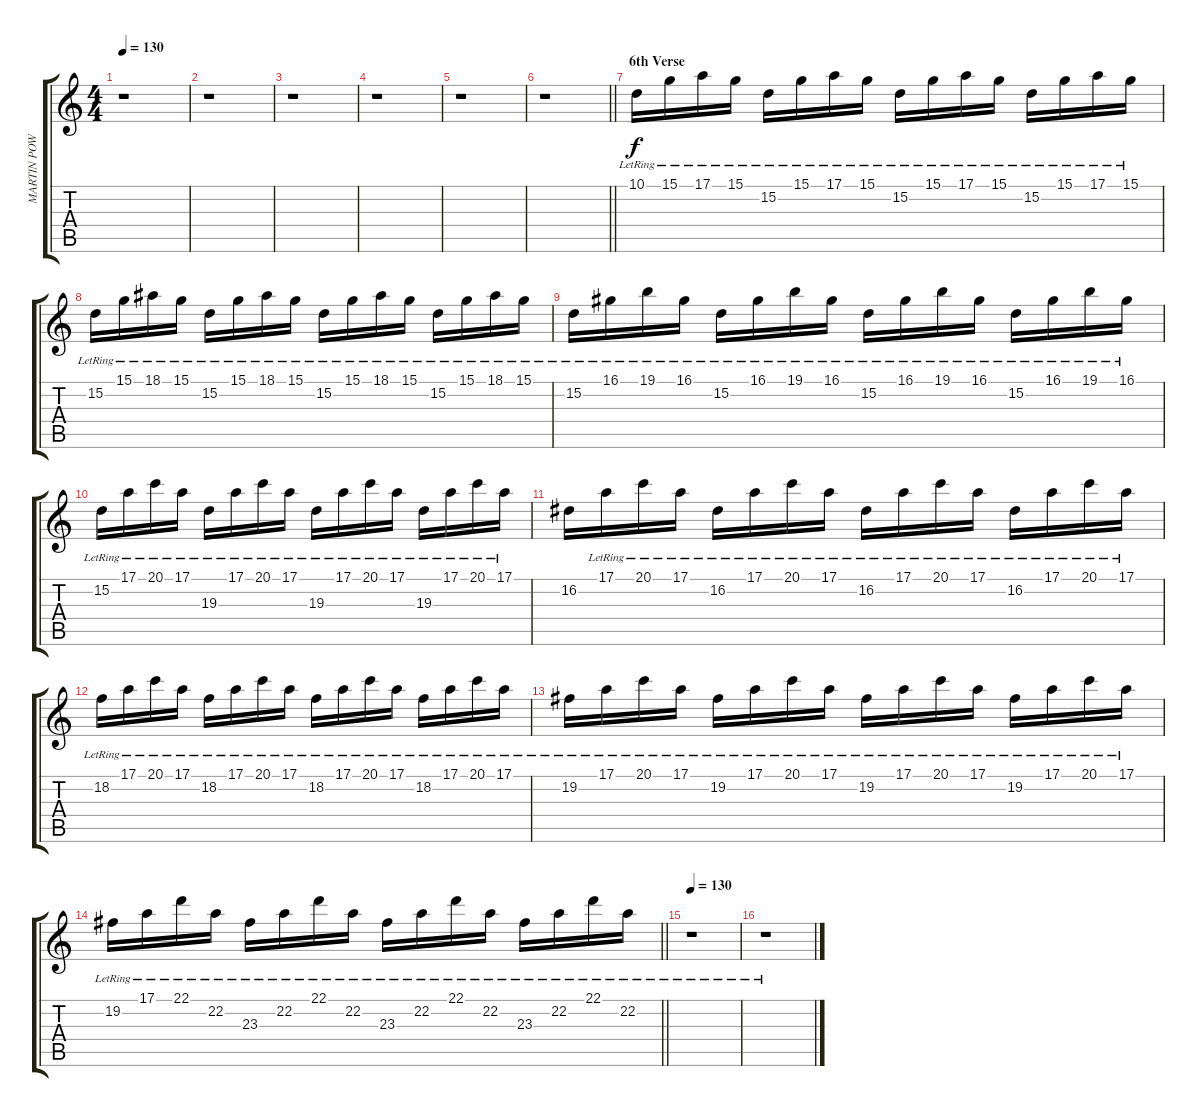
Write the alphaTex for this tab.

\track ("MARTIN POWELL" "MARTIN POW") {instrument acousticgrandpiano}
\staff {score tabs}
\tuning (E4 B3 G3 D3 A2 E2) {hide}
\ts (4 4)
\tempo 130
\clef g2
\ks c
r.1{dy f} |
r.1 |
r.1 |
r.1 |
r.1 |
\barLineRight lightlight
r.1 |
\section ("" "6th Verse")
10.1{lr}.16{volume 16 instrument harpsichord} 15.1{lr}.16 17.1{lr}.16 15.1{lr}.16 15.2{lr}.16 15.1{lr}.16 17.1{lr}.16 15.1{lr}.16 15.2{lr}.16 15.1{lr}.16 17.1{lr}.16 15.1{lr}.16 15.2{lr}.16 15.1{lr}.16 17.1{lr}.16 15.1{lr}.16 |
15.2{lr}.16 15.1{lr}.16 18.1{lr}.16 15.1{lr}.16 15.2{lr}.16 15.1{lr}.16 18.1{lr}.16 15.1{lr}.16 15.2{lr}.16 15.1{lr}.16 18.1{lr}.16 15.1{lr}.16 15.2{lr}.16 15.1{lr}.16 18.1{lr}.16 15.1{lr}.16 |
15.2{lr}.16 16.1{lr}.16 19.1{lr}.16 16.1{lr}.16 15.2{lr}.16 16.1{lr}.16 19.1{lr}.16 16.1{lr}.16 15.2{lr}.16 16.1{lr}.16 19.1{lr}.16 16.1{lr}.16 15.2{lr}.16 16.1{lr}.16 19.1{lr}.16 16.1{lr}.16 |
15.2{lr}.16 17.1{lr}.16 20.1{lr}.16 17.1{lr}.16 19.3{lr}.16 17.1{lr}.16 20.1{lr}.16 17.1{lr}.16 19.3{lr}.16 17.1{lr}.16 20.1{lr}.16 17.1{lr}.16 19.3{lr}.16 17.1{lr}.16 20.1{lr}.16 17.1{lr}.16 |
16.2.16 17.1{lr}.16 20.1{lr}.16 17.1{lr}.16 16.2{lr}.16 17.1{lr}.16 20.1{lr}.16 17.1{lr}.16 16.2{lr}.16 17.1{lr}.16 20.1{lr}.16 17.1{lr}.16 16.2{lr}.16 17.1{lr}.16 20.1{lr}.16 17.1{lr}.16 |
18.2{lr}.16 17.1{lr}.16 20.1{lr}.16 17.1{lr}.16 18.2{lr}.16 17.1{lr}.16 20.1{lr}.16 17.1{lr}.16 18.2{lr}.16 17.1{lr}.16 20.1{lr}.16 17.1{lr}.16 18.2{lr}.16 17.1{lr}.16 20.1{lr}.16 17.1{lr}.16 |
19.2{lr}.16 17.1{lr}.16 20.1{lr}.16 17.1{lr}.16 19.2{lr}.16 17.1{lr}.16 20.1{lr}.16 17.1{lr}.16 19.2{lr}.16 17.1{lr}.16 20.1{lr}.16 17.1{lr}.16 19.2{lr}.16 17.1{lr}.16 20.1{lr}.16 17.1{lr}.16 |
\barLineRight lightlight
19.2{lr}.16 17.1{lr}.16 22.1{lr}.16 22.2{lr}.16 23.3{lr}.16 22.2{lr}.16 22.1{lr}.16 22.2{lr}.16 23.3{lr}.16 22.2{lr}.16 22.1{lr}.16 22.2{lr}.16 23.3{lr}.16 22.2{lr}.16 22.1{lr}.16 22.2{lr}.16 |
\tempo 130
r.1 |
r.1
